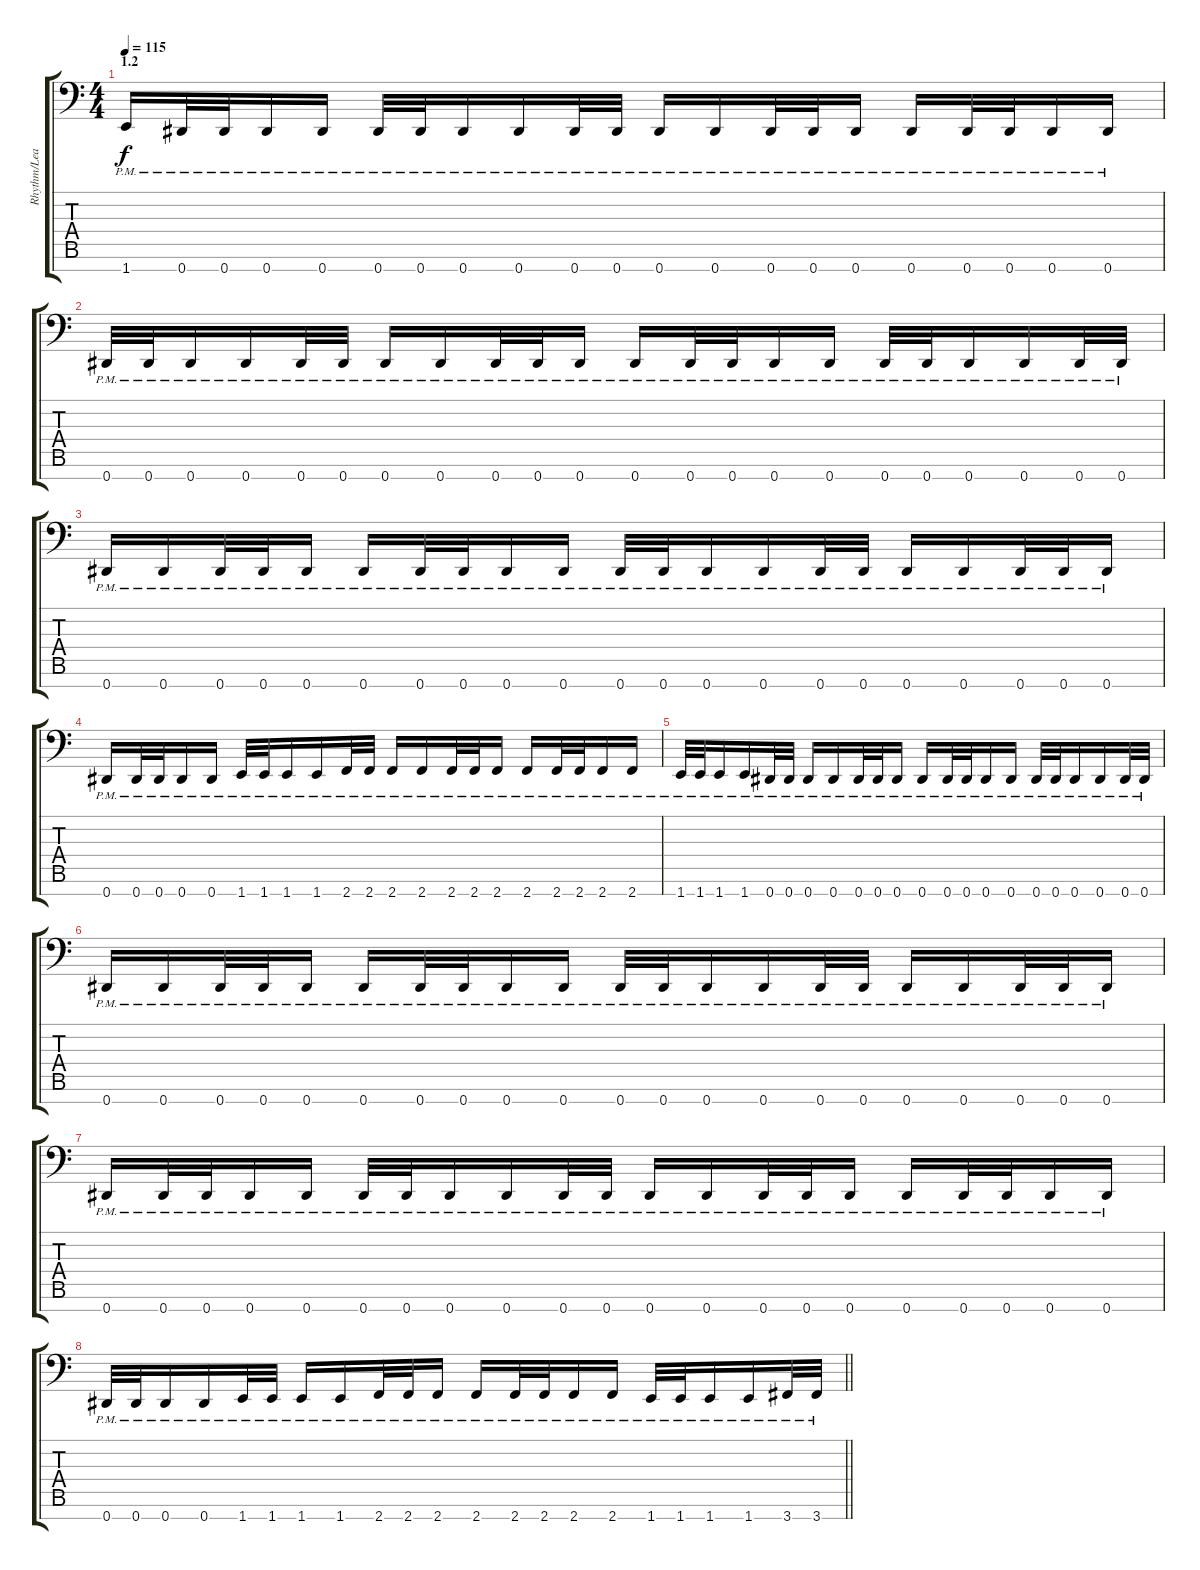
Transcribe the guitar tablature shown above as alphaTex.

\track ("Rhythm/Lead" "Rhythm/Lea") {instrument distortionguitar}
\staff {score tabs}
\tuning (Ab3 Eb3 B2 Gb2 Db2 Ab1 Eb1) {hide}
\ts (4 4)
\section ("" "1.2")
\tempo 115
\clef f4
\ks c
1.7{pm}.16{dy f} 0.7{pm}.32 0.7{pm}.32 0.7{pm}.16 0.7{pm}.16 0.7{pm}.32 0.7{pm}.32 0.7{pm}.16 0.7{pm}.16 0.7{pm}.32 0.7{pm}.32 0.7{pm}.16 0.7{pm}.16 0.7{pm}.32 0.7{pm}.32 0.7{pm}.16 0.7{pm}.16 0.7{pm}.32 0.7{pm}.32 0.7{pm}.16 0.7{pm}.16 |
0.7{pm}.32 0.7{pm}.32 0.7{pm}.16 0.7{pm}.16 0.7{pm}.32 0.7{pm}.32 0.7{pm}.16 0.7{pm}.16 0.7{pm}.32 0.7{pm}.32 0.7{pm}.16 0.7{pm}.16 0.7{pm}.32 0.7{pm}.32 0.7{pm}.16 0.7{pm}.16 0.7{pm}.32 0.7{pm}.32 0.7{pm}.16 0.7{pm}.16 0.7{pm}.32 0.7{pm}.32 |
0.7{pm}.16 0.7{pm}.16 0.7{pm}.32 0.7{pm}.32 0.7{pm}.16 0.7{pm}.16 0.7{pm}.32 0.7{pm}.32 0.7{pm}.16 0.7{pm}.16 0.7{pm}.32 0.7{pm}.32 0.7{pm}.16 0.7{pm}.16 0.7{pm}.32 0.7{pm}.32 0.7{pm}.16 0.7{pm}.16 0.7{pm}.32 0.7{pm}.32 0.7{pm}.16 |
0.7{pm}.16 0.7{pm}.32 0.7{pm}.32 0.7{pm}.16 0.7{pm}.16 1.7{pm}.32 1.7{pm}.32 1.7{pm}.16 1.7{pm}.16 2.7{pm}.32 2.7{pm}.32 2.7{pm}.16 2.7{pm}.16 2.7{pm}.32 2.7{pm}.32 2.7{pm}.16 2.7{pm}.16 2.7{pm}.32 2.7{pm}.32 2.7{pm}.16 2.7{pm}.16 |
1.7{pm}.32 1.7{pm}.32 1.7{pm}.16 1.7{pm}.16 0.7{pm}.32 0.7{pm}.32 0.7{pm}.16 0.7{pm}.16 0.7{pm}.32 0.7{pm}.32 0.7{pm}.16 0.7{pm}.16 0.7{pm}.32 0.7{pm}.32 0.7{pm}.16 0.7{pm}.16 0.7{pm}.32 0.7{pm}.32 0.7{pm}.16 0.7{pm}.16 0.7{pm}.32 0.7{pm}.32 |
0.7{pm}.16 0.7{pm}.16 0.7{pm}.32 0.7{pm}.32 0.7{pm}.16 0.7{pm}.16 0.7{pm}.32 0.7{pm}.32 0.7{pm}.16 0.7{pm}.16 0.7{pm}.32 0.7{pm}.32 0.7{pm}.16 0.7{pm}.16 0.7{pm}.32 0.7{pm}.32 0.7{pm}.16 0.7{pm}.16 0.7{pm}.32 0.7{pm}.32 0.7{pm}.16 |
0.7{pm}.16 0.7{pm}.32 0.7{pm}.32 0.7{pm}.16 0.7{pm}.16 0.7{pm}.32 0.7{pm}.32 0.7{pm}.16 0.7{pm}.16 0.7{pm}.32 0.7{pm}.32 0.7{pm}.16 0.7{pm}.16 0.7{pm}.32 0.7{pm}.32 0.7{pm}.16 0.7{pm}.16 0.7{pm}.32 0.7{pm}.32 0.7{pm}.16 0.7{pm}.16 |
\barLineRight lightlight
0.7{pm}.32 0.7{pm}.32 0.7{pm}.16 0.7{pm}.16 1.7{pm}.32 1.7{pm}.32 1.7{pm}.16 1.7{pm}.16 2.7{pm}.32 2.7{pm}.32 2.7{pm}.16 2.7{pm}.16 2.7{pm}.32 2.7{pm}.32 2.7{pm}.16 2.7{pm}.16 1.7{pm}.32 1.7{pm}.32 1.7{pm}.16 1.7{pm}.16 3.7{pm}.32 3.7{pm}.32
